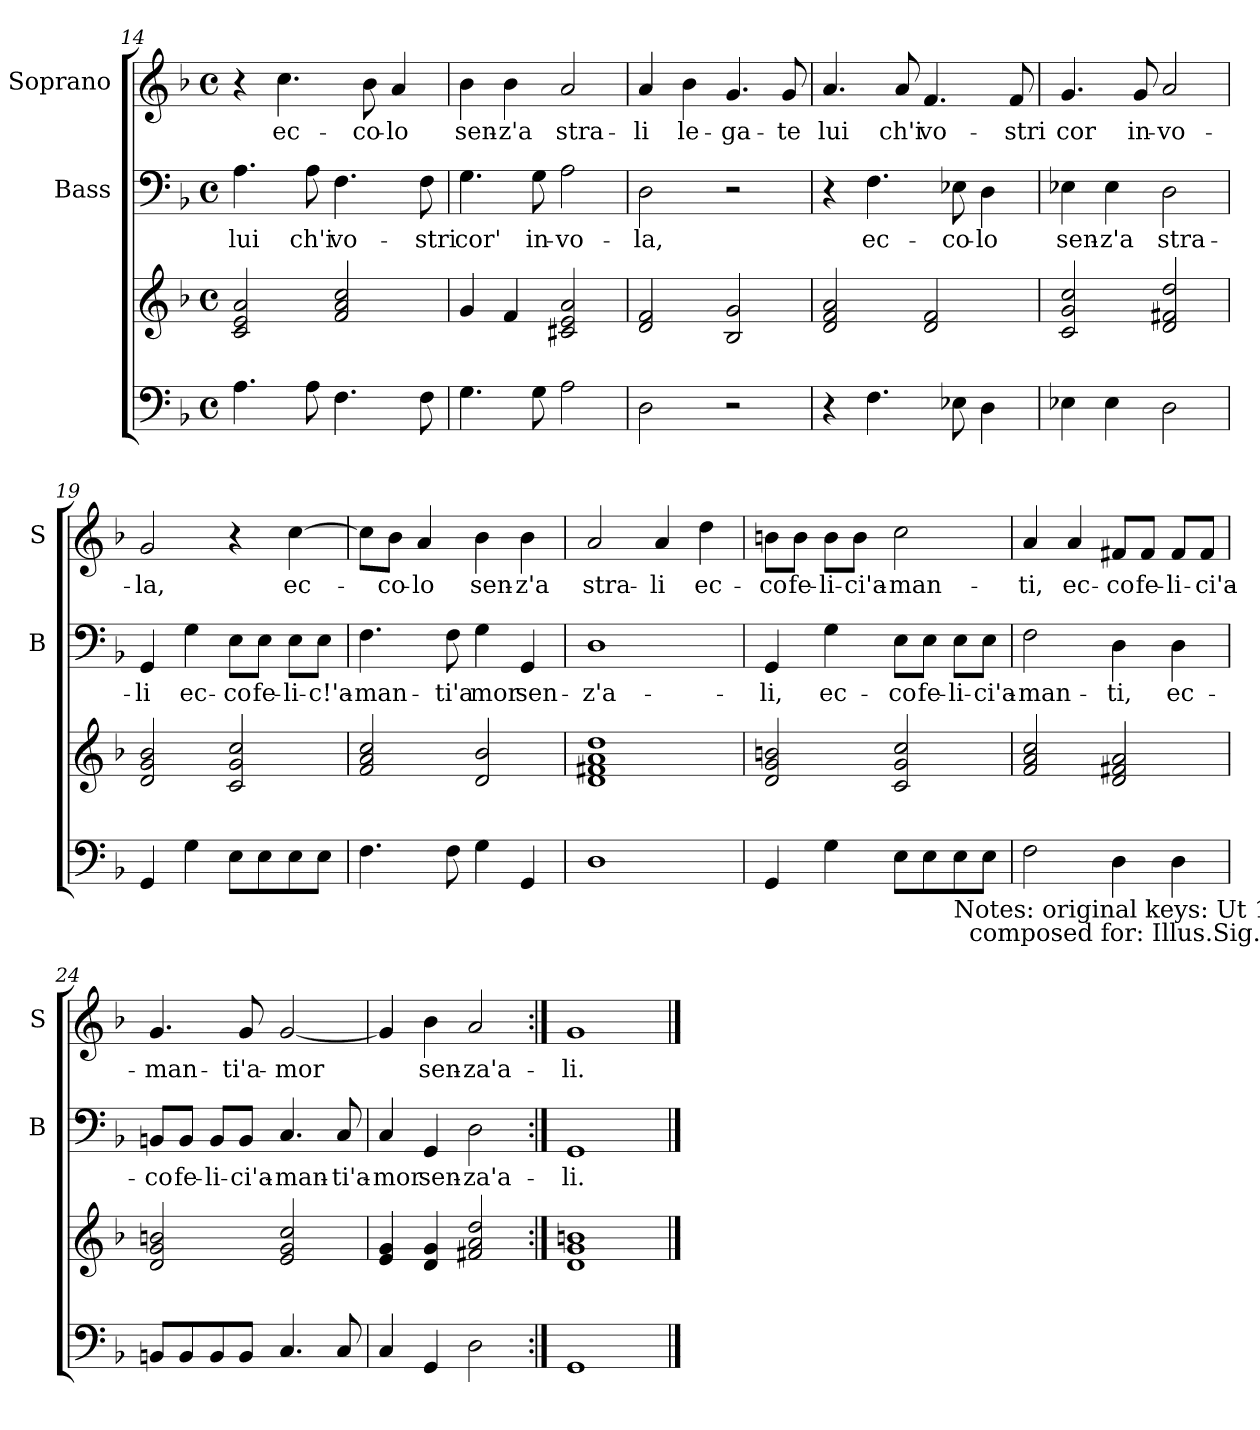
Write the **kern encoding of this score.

**kern	**kern	**kern	**text	**kern	**text
*part3	*part3	*part2	*part2	*part1	*part1
*staff4	*staff3	*staff2	*staff2	*staff1	*staff1
*	*	*I"Bass	*	*I"Soprano	*
*	*	*I'B	*	*I'S	*
*clefF4	*clefG2	*clefF4	*	*clefG2	*
*k[b-]	*k[b-]	*k[b-]	*	*k[b-]	*
*F:	*F:	*F:	*	*F:	*
*M4/4	*M4/4	*M4/4	*	*M4/4	*
*met(c)	*met(c)	*met(c)	*	*met(c)	*
=14	=14	=14	=14	=14	=14
4.A\	2c/ 2e/ 2a/	4.A\	lui	4r	.
.	.	.	.	4.cc\	ec-
8A\	.	8A\	ch'i	.	.
4.F\	2f/ 2a/ 2cc/	4.F\	vo-	.	.
.	.	.	.	8b-\	-co-
.	.	.	.	4a/	-lo
8F\	.	8F\	-stri	.	.
=15	=15	=15	=15	=15	=15
4.G\	4g/	4.G\	cor'	4b-\	sen-
.	4f/	.	.	4b-\	-z'a
8G\	.	8G\	in-	.	.
2A\	2c#X/ 2e/ 2a/	2A\	-vo-	2a/	stra-
=16	=16	=16	=16	=16	=16
2D\	2d/ 2f/	2D\	-la,	4a/	-li
.	.	.	.	4b-\	le-
2r	2B-/ 2g/	2r	.	4.g/	-ga-
.	.	.	.	8g/	-te
!!LO:PB:g=z
=17	=17	=17	=17	=17	=17
4r	2d/ 2f/ 2a/	4r	.	4.a/	lui
4.F\	.	4.F\	ec-	.	.
.	.	.	.	8a/	ch'i
.	2d/ 2f/	.	.	4.f/	vo-
8E-X\	.	8E-X\	-co-	.	.
4D\	.	4D\	-lo	.	.
.	.	.	.	8f/	-stri
=18	=18	=18	=18	=18	=18
4E-X\	2c/ 2g/ 2cc/	4E-X\	sen-	4.g/	cor
4E-\	.	4E-\	-z'a	.	.
.	.	.	.	8g/	in-
2D\	2d/ 2f#X/ 2dd/	2D\	stra-	2a/	-vo-
=19	=19	=19	=19	=19	=19
4GG/	2d/ 2g/ 2b-/	4GG/	-li	2g/	-la,
4G\	.	4G\	ec-	.	.
8E\L	2c/ 2g/ 2cc/	8E\L	-co	4r	.
8E\	.	8E\J	fe-	.	.
8E\	.	8E\L	-li-	[4cc\	ec-
8E\J	.	8E\J	-c!'a-	.	.
=20	=20	=20	=20	=20	=20
4.F\	2f/ 2a/ 2cc/	4.F\	-man-	8cc\L]	.
.	.	.	.	8b-\J	-co-
.	.	.	.	4a/	-lo
8F\	.	8F\	-ti'a	.	.
4G\	2d/ 2b-/	4G\	mor	4b-\	sen-
4GG/	.	4GG/	sen-	4b-\	-z'a
=21	=21	=21	=21	=21	=21
1D	1d 1f#X 1a 1dd	1D	-z'a-	2a/	stra-
.	.	.	.	4a/	-li
.	.	.	.	4dd\	ec-
!!LO:LB:g=z
=22	=22	=22	=22	=22	=22
4GG/	2d/ 2g/ 2bn/	4GG/	-li,	8bn\L	-co
.	.	.	.	8b\J	fe-
4G\	.	4G\	ec-	8b\L	-li-
.	.	.	.	8b\J	-ci'a-
8E\L	2c/ 2g/ 2cc/	8E\L	-co	2cc\	-man-
8E\	.	8E\J	fe-	.	.
!LO:TX:b:t=Notes&colon;  original keys&colon; Ut 1st, Fa 4rth\n             composed for&colon; Illus.Sig. Angela Arconata Caccia	!	!	!	!	!
8E\	.	8E\L	-li-	.	.
8E\J	.	8E\J	-ci'a-	.	.
=23	=23	=23	=23	=23	=23
2F\	2f/ 2a/ 2cc/	2F\	-man-	4a/	-ti,
.	.	.	.	4a/	ec-
4D\	2d/ 2f#X/ 2a/	4D\	-ti,	8f#X/L	-co
.	.	.	.	8f#/J	fe-
4D\	.	4D\	ec-	8f#/L	-li-
.	.	.	.	8f#/J	-ci'a-
=24	=24	=24	=24	=24	=24
8BBn/L	2d/ 2g/ 2bn/	8BBn/L	-co	4.g/	-man-
8BB/	.	8BB/J	fe-	.	.
8BB/	.	8BB/L	-li-	.	.
8BB/J	.	8BB/J	-ci'a-	8g/	-ti'a-
4.C/	2e/ 2g/ 2cc/	4.C/	-man-	[2g/	-mor
8C/	.	8C/	-ti'a-	.	.
=25	=25	=25	=25	=25	=25
4C/	4e/ 4g/	4C/	-mor	4g/]	.
4GG/	4d/ 4g/	4GG/	sen-	4b-\	sen-
2D\	2f#X/ 2a/ 2dd/	2D\	-za'a-	2a/	-za'a-
=26:|!	=26:|!	=26:|!	=26:|!	=26:|!	=26:|!
1GG	1d 1g 1bn	1GG	-li.	1g	-li.
==	==	==	==	==	==
*-	*-	*-	*-	*-	*-
